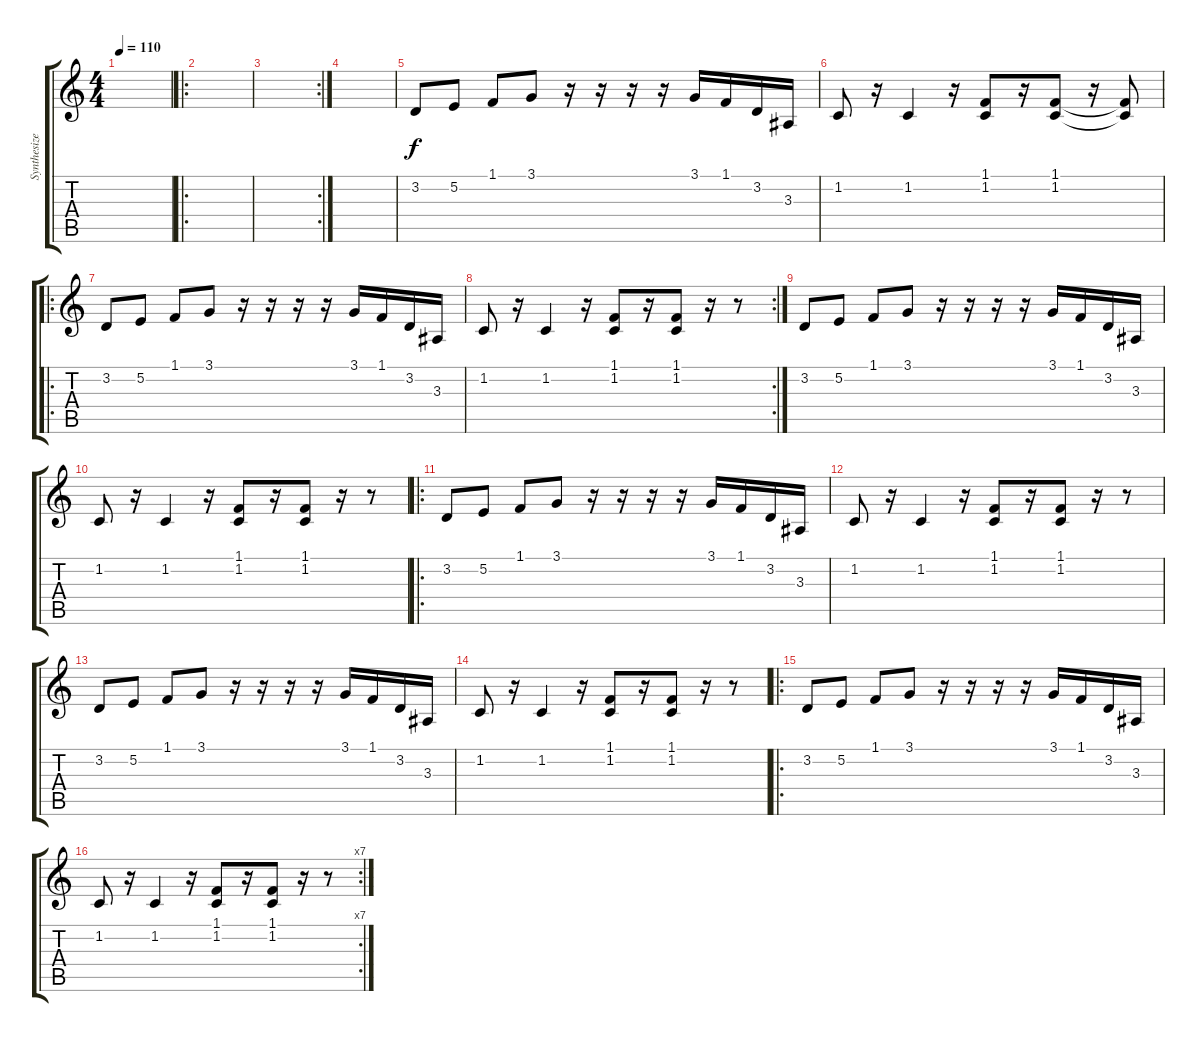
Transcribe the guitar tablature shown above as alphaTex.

\track ("Synthesizer" "Synthesize") {instrument lead6voice}
\staff {score tabs}
\tuning (E4 B3 G3 D3 A2 E2) {hide}
\ts (4 4)
\tempo 110
\clef g2
\ks c
|
\ro
|
\rc 2
|
|
3.2.8 5.2.8 1.1.8 3.1.8 r.16 r.16 r.16 r.16 3.1.16 1.1.16 3.2.16 3.3.16 |
1.2.8 r.16 1.2.4 r.16 (1.1 1.2).8 r.16 (1.1 1.2).8 r.16 (1.1{t} 1.2{t}).8 |
\ro
3.2.8 5.2.8 1.1.8 3.1.8 r.16 r.16 r.16 r.16 3.1.16 1.1.16 3.2.16 3.3.16 |
\rc 2
1.2.8 r.16 1.2.4 r.16 (1.1 1.2).8 r.16 (1.1 1.2).8 r.16 r.8 |
3.2.8 5.2.8 1.1.8 3.1.8 r.16 r.16 r.16 r.16 3.1.16 1.1.16 3.2.16 3.3.16 |
1.2.8 r.16 1.2.4 r.16 (1.1 1.2).8 r.16 (1.1 1.2).8 r.16 r.8 |
\ro
3.2.8 5.2.8 1.1.8 3.1.8 r.16 r.16 r.16 r.16 3.1.16 1.1.16 3.2.16 3.3.16 |
1.2.8 r.16 1.2.4 r.16 (1.1 1.2).8 r.16 (1.1 1.2).8 r.16 r.8 |
3.2.8 5.2.8 1.1.8 3.1.8 r.16 r.16 r.16 r.16 3.1.16 1.1.16 3.2.16 3.3.16 |
1.2.8 r.16 1.2.4 r.16 (1.1 1.2).8 r.16 (1.1 1.2).8 r.16 r.8 |
\ro
3.2.8 5.2.8 1.1.8 3.1.8 r.16 r.16 r.16 r.16 3.1.16 1.1.16 3.2.16 3.3.16 |
\rc 7
1.2.8 r.16 1.2.4 r.16 (1.1 1.2).8 r.16 (1.1 1.2).8 r.16 r.8
